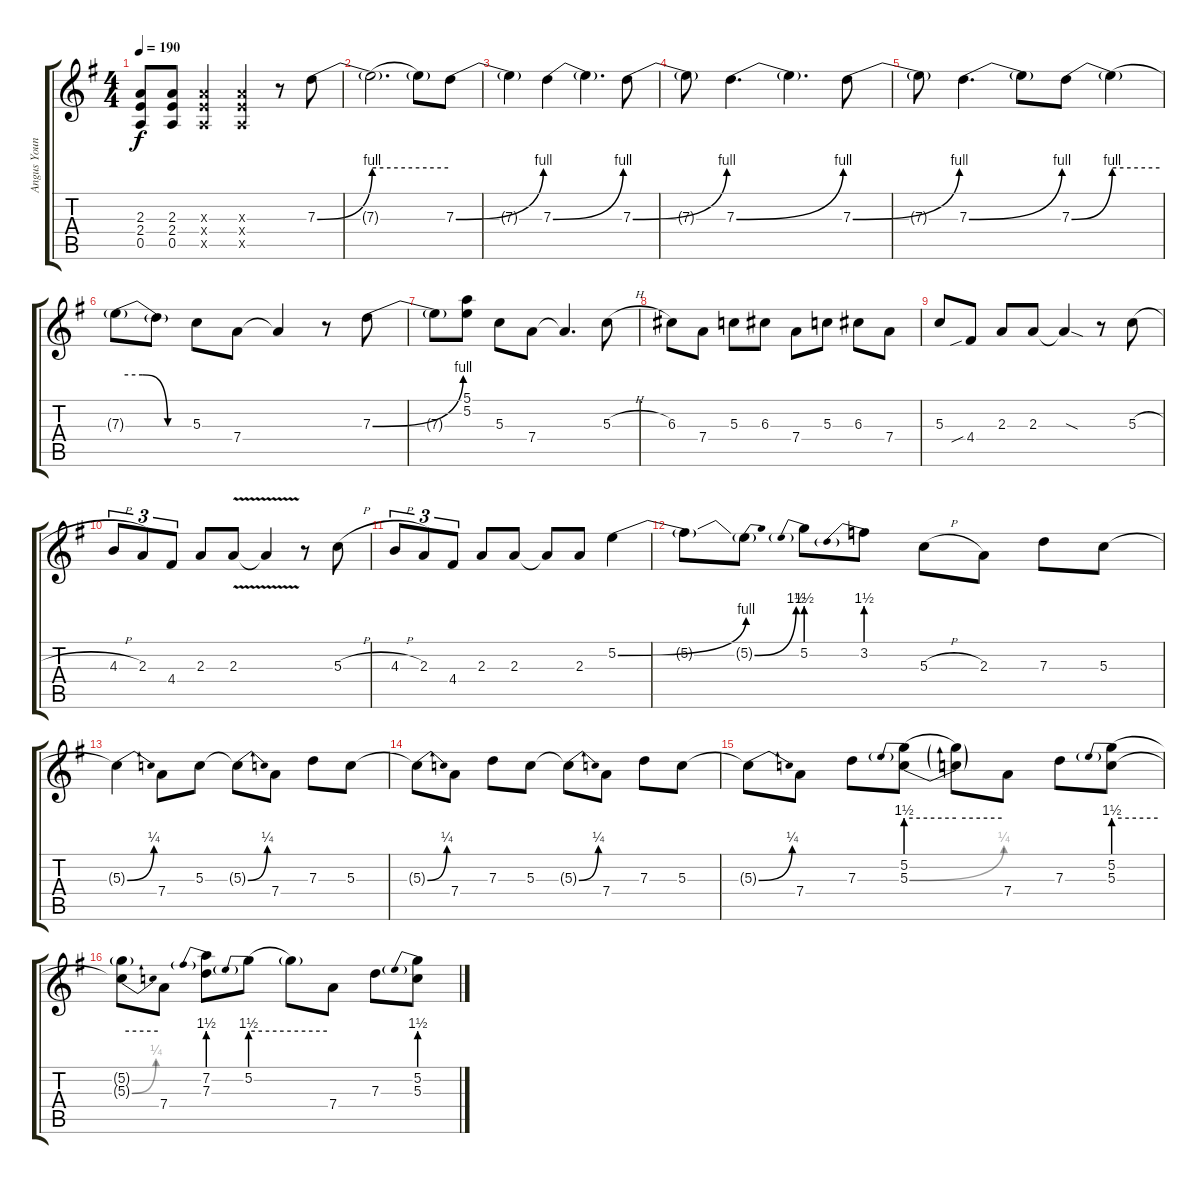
\track ("Angus Young (Lead Guitar)" "Angus Youn") {instrument overdrivenguitar}
\staff {score tabs}
\tuning (E4 B3 G3 D3 A2 E2) {hide}
\ts (4 4)
\tempo 190
\clef g2
\ks g
(2.3{t} 2.4{t} 0.5{t}).8{dy f} (2.3 2.4 0.5).8 (2.3{x} 2.4{x} 0.5{x}).4 (2.3{x} 2.4{x} 0.5{x}).4 r.8 7.3{be (bend 0 0 60 4)}.8 |
7.3{be (hold 0 4 60 4) t}.2{d} 7.3{t}.8 7.3{be (bend 0 0 60 4)}.8 |
7.3{t}.4 7.3{be (bend 0 0 60 4)}.4 7.3{t}.4{d} 7.3{be (bend 0 0 60 4)}.8 |
7.3{t}.8 7.3{be (bend 0 0 60 4)}.4{d} 7.3{t}.4{d} 7.3{be (bend 0 0 60 4)}.8 |
7.3{t}.8 7.3{be (bend 0 0 60 4)}.4{d} 7.3{t}.8 7.3{be (bend 0 0 60 4)}.8 7.3{be (hold 0 4 60 4) t}.4 |
7.3{be (custom 0 4 20 4 40 0 60 0) t}.8 7.3{t}.8 5.3.8 7.4.8 7.4{t}.4 r.8 7.3{be (bend 0 0 60 4)}.8 |
7.3{t}.8 (5.1 5.2).8 5.3.8 7.4.8 7.4{t}.4{d} 5.3{h}.8 |
6.3.8 7.4.8 5.3.8 6.3.8 7.4.8 5.3.8 6.3.8 7.4.8 |
5.3.8 4.4{sib}.8 2.3.8 2.3.8 2.3{sod t}.4 r.8 5.3{h}.8 |
4.3{h}.8{tu (3 2)} 2.3.8{tu (3 2)} 4.4.8{tu (3 2)} 2.3.8 2.3{v}.8 2.3{t}.4 r.8 5.3{h}.8 |
4.3{h}.8{tu (3 2)} 2.3.8{tu (3 2)} 4.4.8{tu (3 2)} 2.3.8 2.3.8 2.3{t}.8 2.3.8 5.2{be (bend 0 0 60 4)}.4 |
5.2{t}.8 5.2{be (bend 0 0 60 6) t}.8 5.2{be (prebend 0 6 60 6)}.8 3.2{be (prebend 0 6 60 6)}.8 5.3{h}.8 2.3.8 7.3.8 5.3.8 |
5.3{be (bend 0 0 60 1) t}.4 7.4.8 5.3.8 5.3{be (bend 0 0 60 1) t}.8 7.4.8 7.3.8 5.3.8 |
5.3{be (bend 0 0 60 1) t}.8 7.4.8 7.3.8 5.3.8 5.3{be (bend 0 0 60 1) t}.8 7.4.8 7.3.8 5.3.8 |
5.3{be (bend 0 0 60 1) t}.8 7.4.8 7.3.8 (5.2{be (prebend 0 6 60 6)} 5.3{be (bend 0 0 60 1)}).8 (5.2{be (hold 0 6 60 6) t} 5.3{t}).8 7.4.8 7.3.8 (5.2{be (prebend 0 6 60 6)} 5.3).8 |
(5.2{be (hold 0 6 60 6) t} 5.3{be (bend 0 0 60 1) t}).8 7.4.8 (7.2{be (prebend 0 6 60 6)} 7.3).8 5.2{be (prebend 0 6 60 6)}.8 5.2{be (hold 0 6 60 6) t}.8 7.4.8 7.3.8 (5.2{be (prebend 0 6 60 6)} 5.3).8
